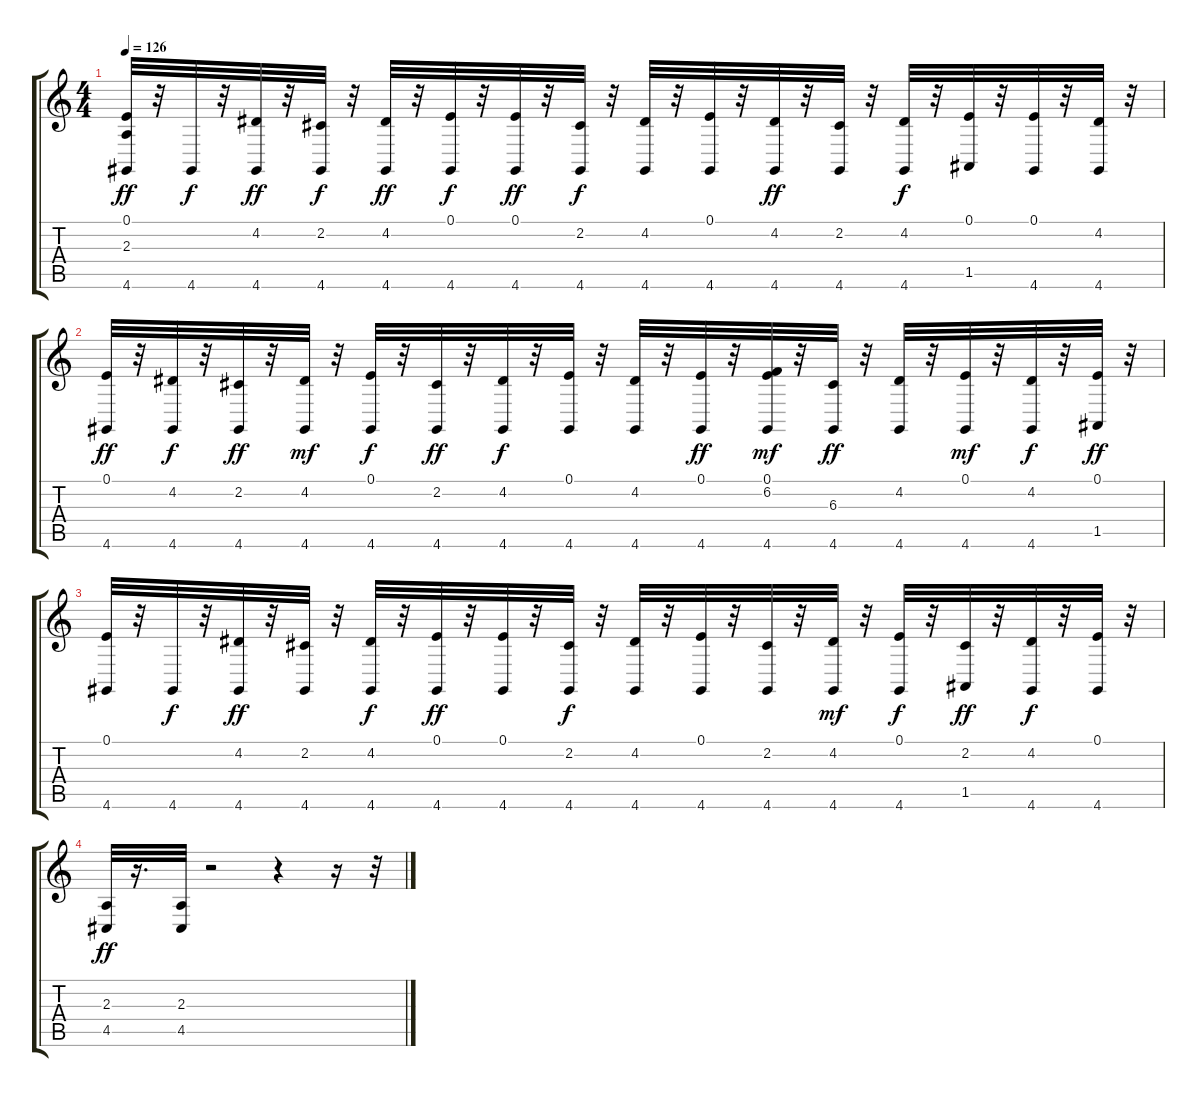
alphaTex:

\track "" {instrument brightacousticpiano}
\staff {score tabs}
\tuning (E4 B3 G3 D3 A2 E2) {hide}
\ts (4 4)
\tempo 126
\clef g2
\ks c
(0.1 2.3 4.6).32{dy ff} r.32 4.6.32{dy f} r.32 (4.2 4.6).32{dy ff} r.32 (2.2 4.6).32{dy f} r.32 (4.2 4.6).32{dy ff} r.32 (0.1 4.6).32{dy f} r.32 (0.1 4.6).32{dy ff} r.32 (2.2 4.6).32{dy f} r.32 (4.2 4.6).32 r.32 (0.1 4.6).32 r.32 (4.2 4.6).32{dy ff} r.32 (2.2 4.6).32 r.32 (4.2 4.6).32{dy f} r.32 (0.1 1.5).32 r.32 (0.1 4.6).32 r.32 (4.2 4.6).32 r.32 |
(0.1 4.6).32{dy ff} r.32 (4.2 4.6).32{dy f} r.32 (2.2 4.6).32{dy ff} r.32 (4.2 4.6).32{dy mf} r.32 (0.1 4.6).32{dy f} r.32 (2.2 4.6).32{dy ff} r.32 (4.2 4.6).32{dy f} r.32 (0.1 4.6).32 r.32 (4.2 4.6).32 r.32 (0.1 4.6).32{dy ff} r.32 (0.1 6.2 4.6).32{dy mf} r.32 (6.3 4.6).32{dy ff} r.32 (4.2 4.6).32 r.32 (0.1 4.6).32{dy mf} r.32 (4.2 4.6).32{dy f} r.32 (0.1 1.5).32{dy ff} r.32 |
(0.1 4.6).32 r.32 4.6.32{dy f} r.32 (4.2 4.6).32{dy ff} r.32 (2.2 4.6).32 r.32 (4.2 4.6).32{dy f} r.32 (0.1 4.6).32{dy ff} r.32 (0.1 4.6).32 r.32 (2.2 4.6).32{dy f} r.32 (4.2 4.6).32 r.32 (0.1 4.6).32 r.32 (2.2 4.6).32 r.32 (4.2 4.6).32{dy mf} r.32 (0.1 4.6).32{dy f} r.32 (2.2 1.5).32{dy ff} r.32 (4.2 4.6).32{dy f} r.32 (0.1 4.6).32 r.32 |
(2.3 4.5).32{dy ff} r.16{d} (2.3 4.5).32 r.2 r.4 r.16 r.32
